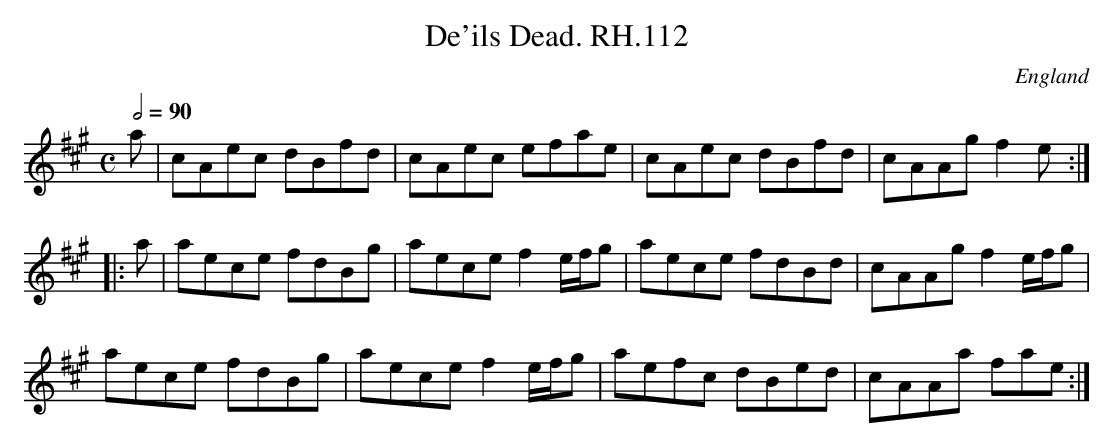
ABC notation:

X:1
T:De'ils Dead. RH.112
O:England
M:C
L:1/8
Q:2/4=90
K:A
a|cAec dBfd|cAec efae|cAec dBfd|cAAg f2e:|
|:a|aece fdBg|aece f2e/f/g|aece fdBd|cAAg f2e/f/g|
aece fdBg|aece f2e/f/g|aefc dBed|cAAa fae:|
